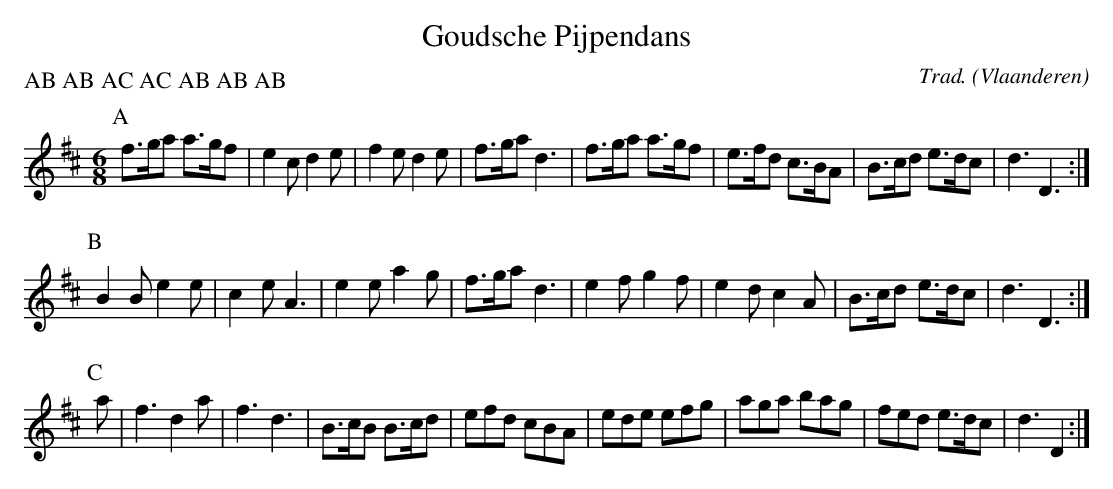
X:1
T:Goudsche Pijpendans
C:Trad.
O:Vlaanderen
P: AB AB AC AC AB AB AB
L:1/8
M:6/8
K:D
P:A
f>ga a>gf | e2 c d2 e | f2 e d2 e | f>ga d3 | f>ga a>gf | e>fd c>BA | B>cd e>dc | d3 D3 :|
P:B
B2 B e2 e | c2 e A3 | e2 e a2 g | f>ga d3 | e2 f g2 f | e2 d c2 A | B>cd e>dc | d3 D3 :|
P:C
a | f3 d2 a | f3 d3 | B>cB B>cd | efd cBA | ede efg | aga bag | fed e>dc | d3 D2 :|
